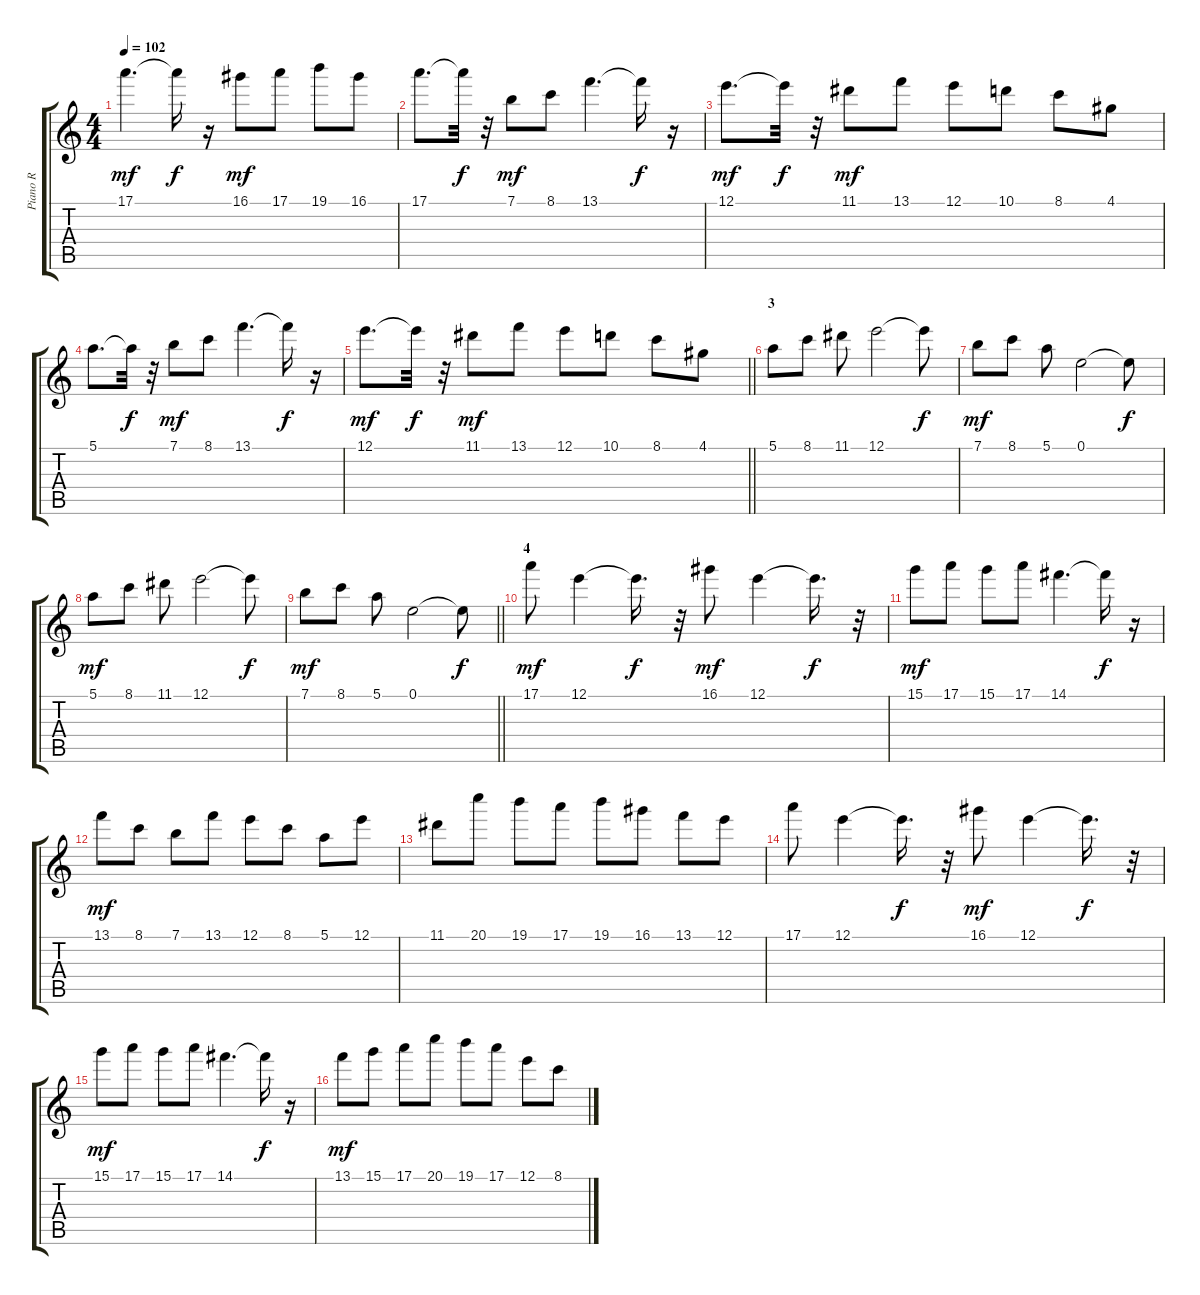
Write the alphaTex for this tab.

\track ("Piano R" "Piano R") {instrument vibraphone}
\staff {score tabs}
\tuning (E5 B3 G3 D3 A2 E2) {hide}
\ts (4 4)
\tempo 102
\clef g2
\ks c
17.1.4{d dy mf} 17.1{t}.16{dy f} r.16 16.1.8{dy mf} 17.1.8 19.1.8 16.1.8 |
17.1.8{d} 17.1{t}.32{dy f} r.32 7.1.8{dy mf} 8.1.8 13.1.4{d} 13.1{t}.16{dy f} r.16 |
12.1.8{d dy mf} 12.1{t}.32{dy f} r.32 11.1.8{dy mf} 13.1.8 12.1.8 10.1.8 8.1.8 4.1.8 |
5.1.8{d} 5.1{t}.32{dy f} r.32 7.1.8{dy mf} 8.1.8 13.1.4{d} 13.1{t}.16{dy f} r.16 |
\barLineRight lightlight
12.1.8{d dy mf} 12.1{t}.32{dy f} r.32 11.1.8{dy mf} 13.1.8 12.1.8 10.1.8 8.1.8 4.1.8 |
\section ("" "3")
5.1.8 8.1.8 11.1.8 12.1.2 12.1{t}.8{dy f} |
7.1.8{dy mf} 8.1.8 5.1.8 0.1.2 0.1{t}.8{dy f} |
5.1.8{dy mf} 8.1.8 11.1.8 12.1.2 12.1{t}.8{dy f} |
\barLineRight lightlight
7.1.8{dy mf} 8.1.8 5.1.8 0.1.2 0.1{t}.8{dy f} |
\section ("" "4")
17.1.8{dy mf} 12.1.4 12.1{t}.16{d dy f} r.32 16.1.8{dy mf} 12.1.4 12.1{t}.16{d dy f} r.32 |
15.1.8{dy mf} 17.1.8 15.1.8 17.1.8 14.1.4{d} 14.1{t}.16{dy f} r.16 |
13.1.8{dy mf} 8.1.8 7.1.8 13.1.8 12.1.8 8.1.8 5.1.8 12.1.8 |
11.1.8 20.1.8 19.1.8 17.1.8 19.1.8 16.1.8 13.1.8 12.1.8 |
17.1.8 12.1.4 12.1{t}.16{d dy f} r.32 16.1.8{dy mf} 12.1.4 12.1{t}.16{d dy f} r.32 |
15.1.8{dy mf} 17.1.8 15.1.8 17.1.8 14.1.4{d} 14.1{t}.16{dy f} r.16 |
13.1.8{dy mf} 15.1.8 17.1.8 20.1.8 19.1.8 17.1.8 12.1.8 8.1.8
